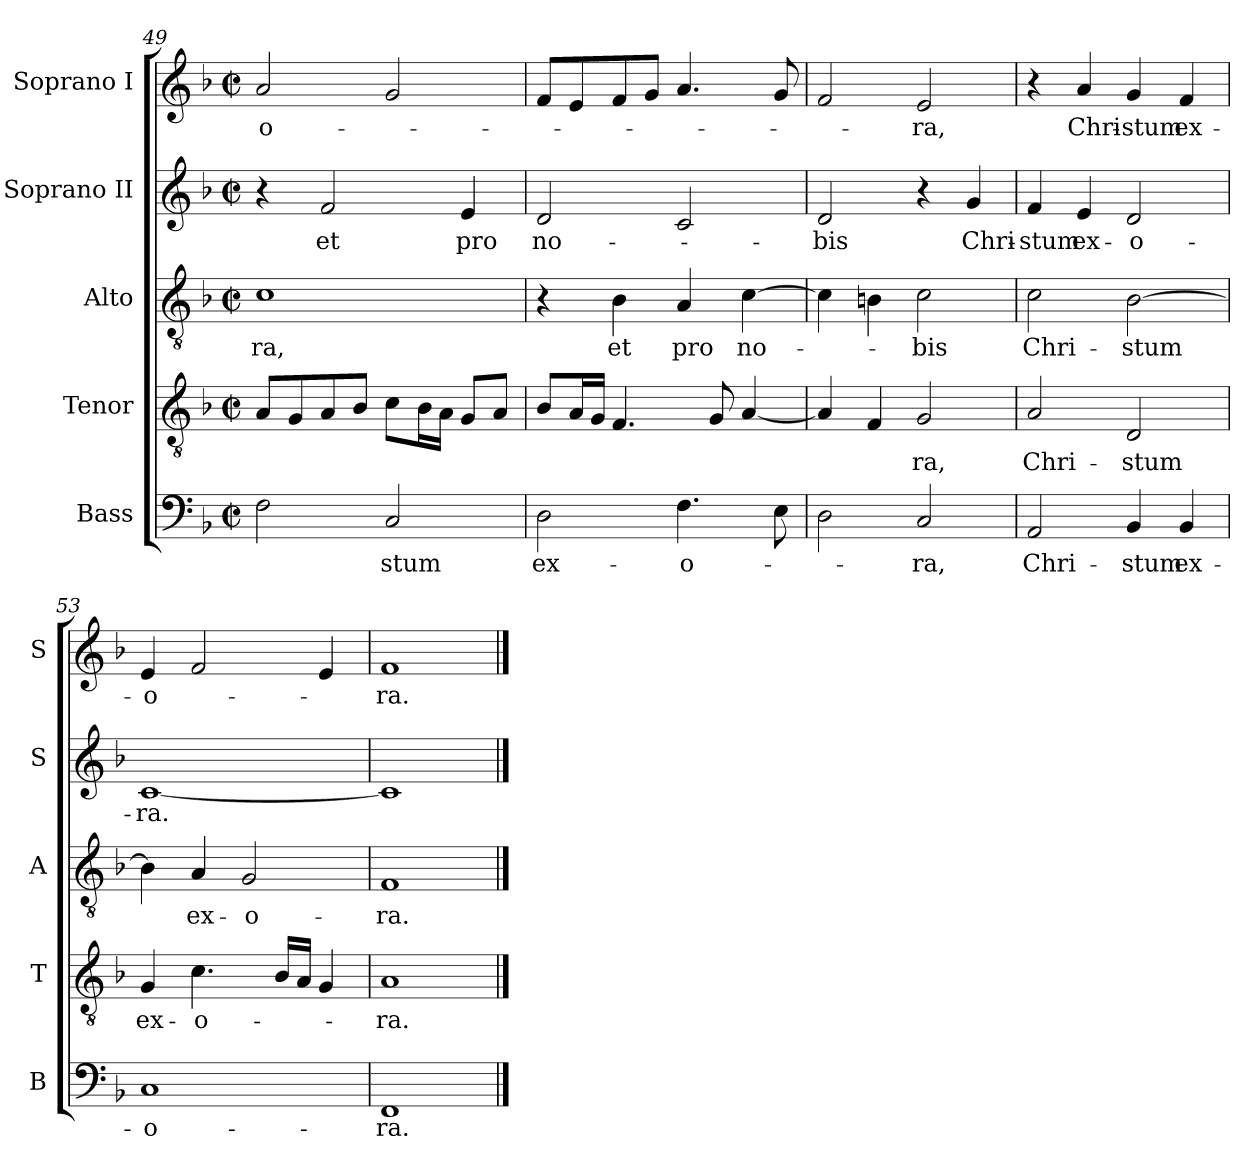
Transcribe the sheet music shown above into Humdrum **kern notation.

**kern	**text	**kern	**text	**kern	**text	**kern	**text	**kern	**text
*part5	*part5	*part4	*part4	*part3	*part3	*part2	*part2	*part1	*part1
*staff5	*staff5	*staff4	*staff4	*staff3	*staff3	*staff2	*staff2	*staff1	*staff1
*I"Bass	*	*I"Tenor	*	*I"Alto	*	*I"Soprano II	*	*I"Soprano I	*
*I'B	*	*I'T	*	*I'A	*	*I'S	*	*I'S	*
*clefF4	*	*clefGv2	*	*clefGv2	*	*clefG2	*	*clefG2	*
*k[b-]	*	*k[b-]	*	*k[b-]	*	*k[b-]	*	*k[b-]	*
*F:	*	*F:	*	*F:	*	*F:	*	*F:	*
*M2/2	*	*M2/2	*	*M2/2	*	*M2/2	*	*M2/2	*
*met(c|)	*	*met(c|)	*	*met(c|)	*	*met(c|)	*	*met(c|)	*
=49	=49	=49	=49	=49	=49	=49	=49	=49	=49
!	!	!	!	!	!LO:LY:b:color=#000000	!	!	!	!
!	!	!	!	!	!	!	!	!	!LO:LY:b:color=#000000
2Fi\	.	8Ai/L	.	1ci	-ra,	4r	.	2ai/	-o-
.	.	8Gi/	.	.	.	.	.	.	.
!	!	!	!	!	!	!	!LO:LY:b:color=#000000	!	!
.	.	8Ai/	.	.	.	2fi/	et	.	.
.	.	8B-i/J	.	.	.	.	.	.	.
!	!LO:LY:b:color=#000000	!	!	!	!	!	!	!	!
2Ci/	-stum	8ci\L	.	.	.	.	.	2gi/	.
.	.	16B-i\L	.	.	.	.	.	.	.
.	.	16Ai\JJ	.	.	.	.	.	.	.
!	!	!	!	!	!	!	!LO:LY:b:color=#000000	!	!
.	.	8Gi/L	.	.	.	4ei/	pro	.	.
.	.	8Ai/J	.	.	.	.	.	.	.
=50	=50	=50	=50	=50	=50	=50	=50	=50	=50
!	!LO:LY:b:color=#000000	!	!	!	!	!	!	!	!
!	!	!	!	!	!	!	!LO:LY:b:color=#000000	!	!
2Di\	ex-	8B-i/L	.	4r	.	2di/	no-	8fi/L	.
.	.	16Ai/L	.	.	.	.	.	8ei/	.
.	.	16Gi/JJ	.	.	.	.	.	.	.
!	!	!	!	!	!LO:LY:b:color=#000000	!	!	!	!
.	.	4.Fi/	.	4B-i\	et	.	.	8fi/	.
.	.	.	.	.	.	.	.	8gi/J	.
!	!LO:LY:b:color=#000000	!	!	!	!	!	!	!	!
!	!	!	!	!	!LO:LY:b:color=#000000	!	!	!	!
4.Fi\	-o-	.	.	4Ai/	pro	2ci/	.	4.ai/	.
.	.	8Gi/	.	.	.	.	.	.	.
!	!	!	!	!	!LO:LY:b:color=#000000	!	!	!	!
.	.	[<4Ai/	.	[>4ci\	no-	.	.	.	.
8Ei\	.	.	.	.	.	.	.	8gi/	.
!!LO:LB:g=z
=51	=51	=51	=51	=51	=51	=51	=51	=51	=51
!	!	!	!	!	!	!	!LO:LY:b:color=#000000	!	!
2Di\	.	4Ai/]	.	4ci\]	.	2di/	-bis	2fi/	.
.	.	4Fi/	.	4Bni\	.	.	.	.	.
!	!LO:LY:b:color=#000000	!	!	!	!	!	!	!	!
!	!	!	!LO:LY:b:color=#000000	!	!	!	!	!	!
!	!	!	!	!	!LO:LY:b:color=#000000	!	!	!	!
!	!	!	!	!	!	!	!	!	!LO:LY:b:color=#000000
2Ci/	-ra,	2Gi/	-ra,	2ci\	-bis	4r	.	2ei/	-ra,
!	!	!	!	!	!	!	!LO:LY:b:color=#000000	!	!
.	.	.	.	.	.	4gi/	Chri-	.	.
=52	=52	=52	=52	=52	=52	=52	=52	=52	=52
!	!LO:LY:b:color=#000000	!	!	!	!	!	!	!	!
!	!	!	!LO:LY:b:color=#000000	!	!	!	!	!	!
!	!	!	!	!	!LO:LY:b:color=#000000	!	!	!	!
!	!	!	!	!	!	!	!LO:LY:b:color=#000000	!	!
2AAi/	Chri-	2Ai/	Chri-	2ci\	Chri-	4fi/	-stum	4r	.
!	!	!	!	!	!	!	!LO:LY:b:color=#000000	!	!
!	!	!	!	!	!	!	!	!	!LO:LY:b:color=#000000
.	.	.	.	.	.	4ei/	ex-	4ai/	Chri-
!	!LO:LY:b:color=#000000	!	!	!	!	!	!	!	!
!	!	!	!LO:LY:b:color=#000000	!	!	!	!	!	!
!	!	!	!	!	!LO:LY:b:color=#000000	!	!	!	!
!	!	!	!	!	!	!	!LO:LY:b:color=#000000	!	!
!	!	!	!	!	!	!	!	!	!LO:LY:b:color=#000000
4BB-i/	-stum	2Di/	-stum	[>2B-i\	-stum	2di/	-o-	4gi/	-stum
!	!LO:LY:b:color=#000000	!	!	!	!	!	!	!	!
!	!	!	!	!	!	!	!	!	!LO:LY:b:color=#000000
4BB-i/	ex-	.	.	.	.	.	.	4fi/	ex-
=53	=53	=53	=53	=53	=53	=53	=53	=53	=53
!	!LO:LY:b:color=#000000	!	!	!	!	!	!	!	!
!	!	!	!LO:LY:b:color=#000000	!	!	!	!	!	!
!	!	!	!	!	!	!	!LO:LY:b:color=#000000	!	!
!	!	!	!	!	!	!	!	!	!LO:LY:b:color=#000000
1Ci	-o-	4Gi/	ex-	4B-i\]	.	[<1ci	-ra.	4ei/	-o-
!	!	!	!LO:LY:b:color=#000000	!	!	!	!	!	!
!	!	!	!	!	!LO:LY:b:color=#000000	!	!	!	!
.	.	4.ci\	-o-	4Ai/	ex-	.	.	2fi/	.
!	!	!	!	!	!LO:LY:b:color=#000000	!	!	!	!
.	.	.	.	2Gi/	-o-	.	.	.	.
.	.	16B-i/LL	.	.	.	.	.	.	.
.	.	16Ai/JJ	.	.	.	.	.	.	.
.	.	4Gi/	.	.	.	.	.	4ei/	.
=54	=54	=54	=54	=54	=54	=54	=54	=54	=54
!	!LO:LY:b:color=#000000	!	!	!	!	!	!	!	!
!	!	!	!LO:LY:b:color=#000000	!	!	!	!	!	!
!	!	!	!	!	!LO:LY:b:color=#000000	!	!	!	!
!	!	!	!	!	!	!	!	!	!LO:LY:b:color=#000000
1FFi	-ra.	1Ai	-ra.	1Fi	-ra.	1ci]	.	1fi	-ra.
==	==	==	==	==	==	==	==	==	==
*-	*-	*-	*-	*-	*-	*-	*-	*-	*-
